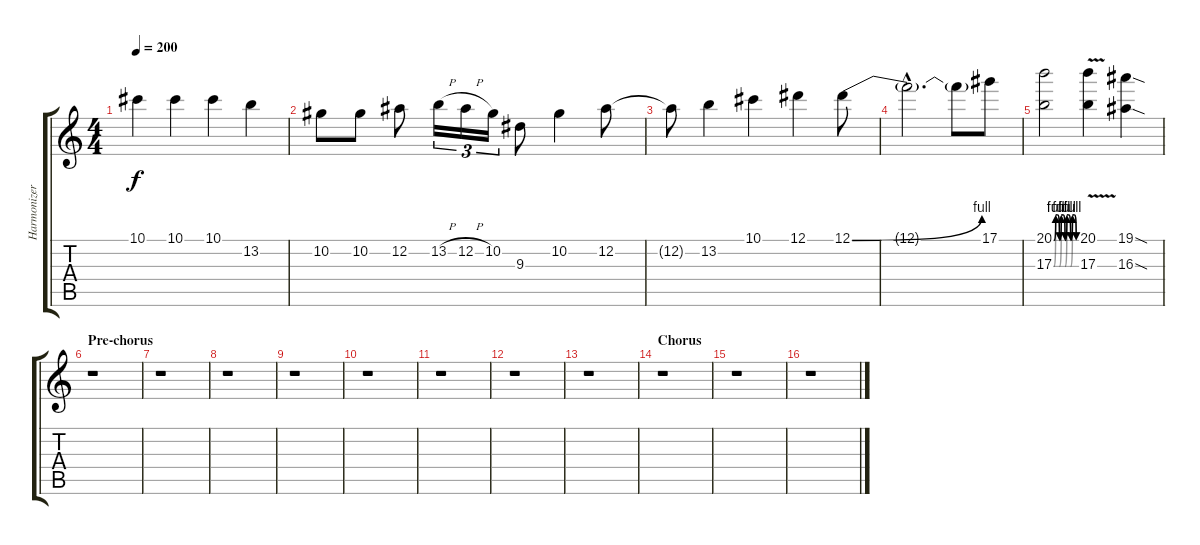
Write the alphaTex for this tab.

\track ("Harmonizer for Lead" "Harmonizer") {instrument overdrivenguitar}
\staff {score tabs}
\tuning (Eb4 Bb3 Gb3 Db3 Ab2 Eb2) {hide}
\ts (4 4)
\tempo 200
\clef g2
\ks c
10.1{t}.4{dy f} 10.1.4 10.1.4 13.2.4 |
10.2.8 10.2.8 12.2.8 13.2{h}.16{tu (3 2)} 12.2{h}.16{tu (3 2)} 10.2.16{tu (3 2)} 9.3.8 10.2.4 12.2.8 |
12.2{t}.8 13.2.4 10.1.4 12.1.4 12.1{be (bend 0 0 60 4)}.8 |
12.1{hac t}.2{d} 12.1{t}.8 17.1.8 |
(20.1{be (custom 0 0 5 4 10 4 15 0 20 4 25 4 30 0 35 4 40 4 45 0 50 4 55 4 60 0)} 17.3{be (custom 0 0 5 4 10 4 15 0 20 4 25 4 30 0 35 4 40 4 45 0 50 4 55 4 60 0)}).2 (20.1{v} 17.3{v}).4 (19.1{sod} 16.3{sod}).4 |
\section ("" "Pre-chorus")
r.1 |
r.1 |
r.1 |
r.1 |
r.1 |
r.1 |
r.1 |
r.1 |
\section ("" "Chorus")
r.1 |
r.1 |
r.1
